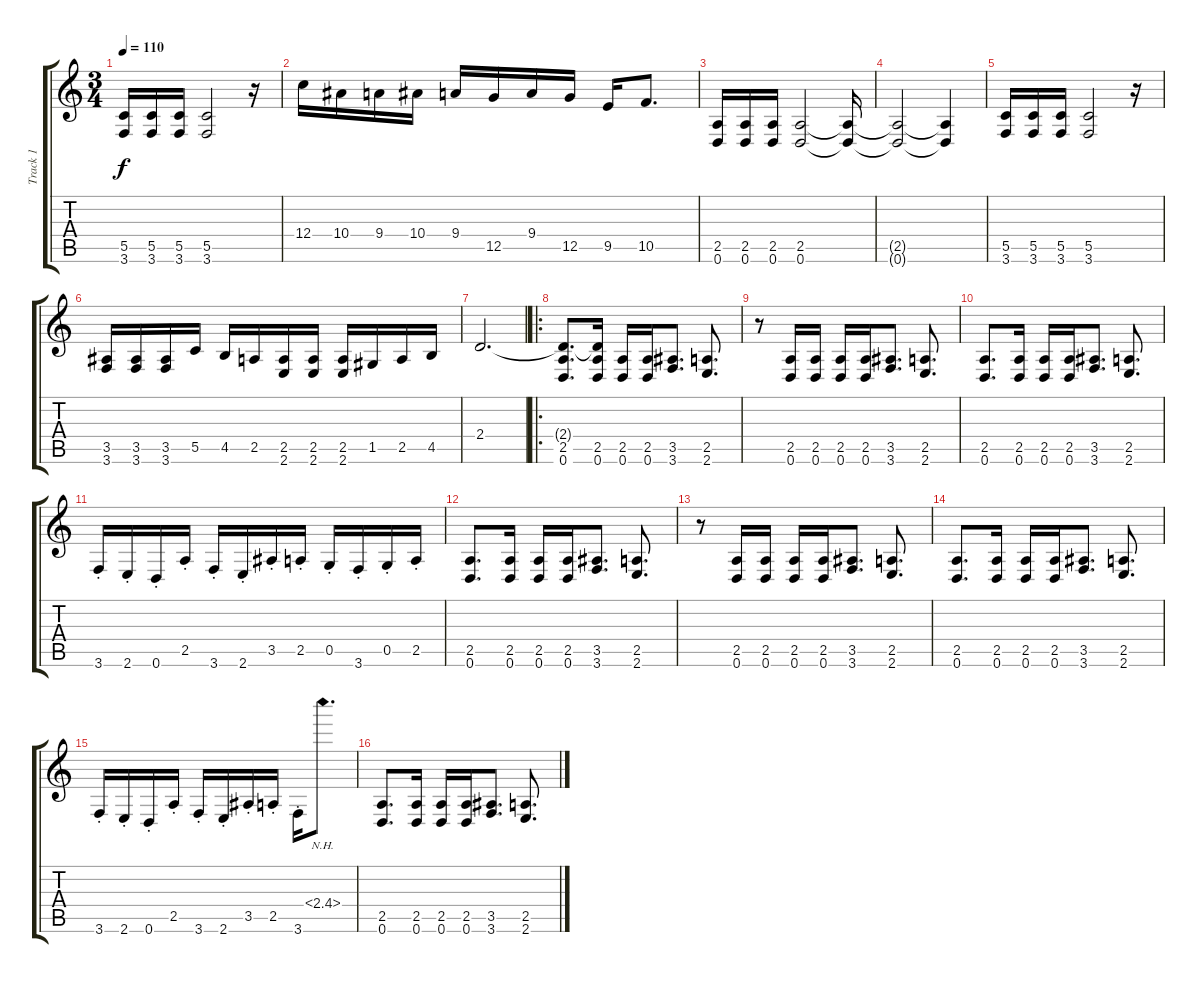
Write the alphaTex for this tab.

\track ("Track 1" "Track 1") {instrument distortionguitar}
\staff {score tabs}
\tuning (D4 A3 F3 C3 G2 D2) {hide}
\ts (3 4)
\tempo 110
\clef g2
\ks c
(5.5 3.6).16{dy f} (5.5 3.6).16 (5.5 3.6).16 (5.5 3.6).2 r.16 |
12.4.16 10.4.16 9.4.16 10.4.16 9.4.16 12.5.16 9.4.16 12.5.16 9.5.16 10.5.8{d} |
(2.5 0.6).16 (2.5 0.6).16 (2.5 0.6).16 (2.5 0.6).2 (2.5{t} 0.6{t}).16 |
(2.5{t} 0.6{t}).2 (2.5{t} 0.6{t}).4 |
(5.5 3.6).16 (5.5 3.6).16 (5.5 3.6).16 (5.5 3.6).2 r.16 |
(3.5 3.6).16 (3.5 3.6).16 (3.5 3.6).16 5.5.16 4.5.16 2.5.16 (2.5 2.6).16 (2.5 2.6).16 (2.5 2.6).16 1.5.16 2.5.16 4.5.16 |
2.4.2{d} |
\ro
(2.4{t} 2.5 0.6).8{d} (2.4{t} 2.5 0.6).16 (2.5 0.6).16 (2.5 0.6).16 (3.5 3.6).8{d} (2.5 2.6).8{d} |
r.8 (2.5 0.6).16 (2.5 0.6).16 (2.5 0.6).16 (2.5 0.6).16 (3.5 3.6).8{d} (2.5 2.6).8{d} |
(2.5 0.6).8{d} (2.5 0.6).16 (2.5 0.6).16 (2.5 0.6).16 (3.5 3.6).8{d} (2.5 2.6).8{d} |
3.6{st}.16 2.6{st}.16 0.6{st}.16 2.5{st}.16 3.6{st}.16 2.6{st}.16 3.5{st}.16 2.5{st}.16 0.5{st}.16 3.6{st}.16 0.5{st}.16 2.5{st}.16 |
(2.5 0.6).8{d} (2.5 0.6).16 (2.5 0.6).16 (2.5 0.6).16 (3.5 3.6).8{d} (2.5 2.6).8{d} |
r.8 (2.5 0.6).16 (2.5 0.6).16 (2.5 0.6).16 (2.5 0.6).16 (3.5 3.6).8{d} (2.5 2.6).8{d} |
(2.5 0.6).8{d} (2.5 0.6).16 (2.5 0.6).16 (2.5 0.6).16 (3.5 3.6).8{d} (2.5 2.6).8{d} |
3.6{st}.16 2.6{st}.16 0.6{st}.16 2.5{st}.16 3.6{st}.16 2.6{st}.16 3.5{st}.16 2.5{st}.16 3.6{st}.16 2.4{nh}.8{d} |
(2.5 0.6).8{d} (2.5 0.6).16 (2.5 0.6).16 (2.5 0.6).16 (3.5 3.6).8{d} (2.5 2.6).8{d}
